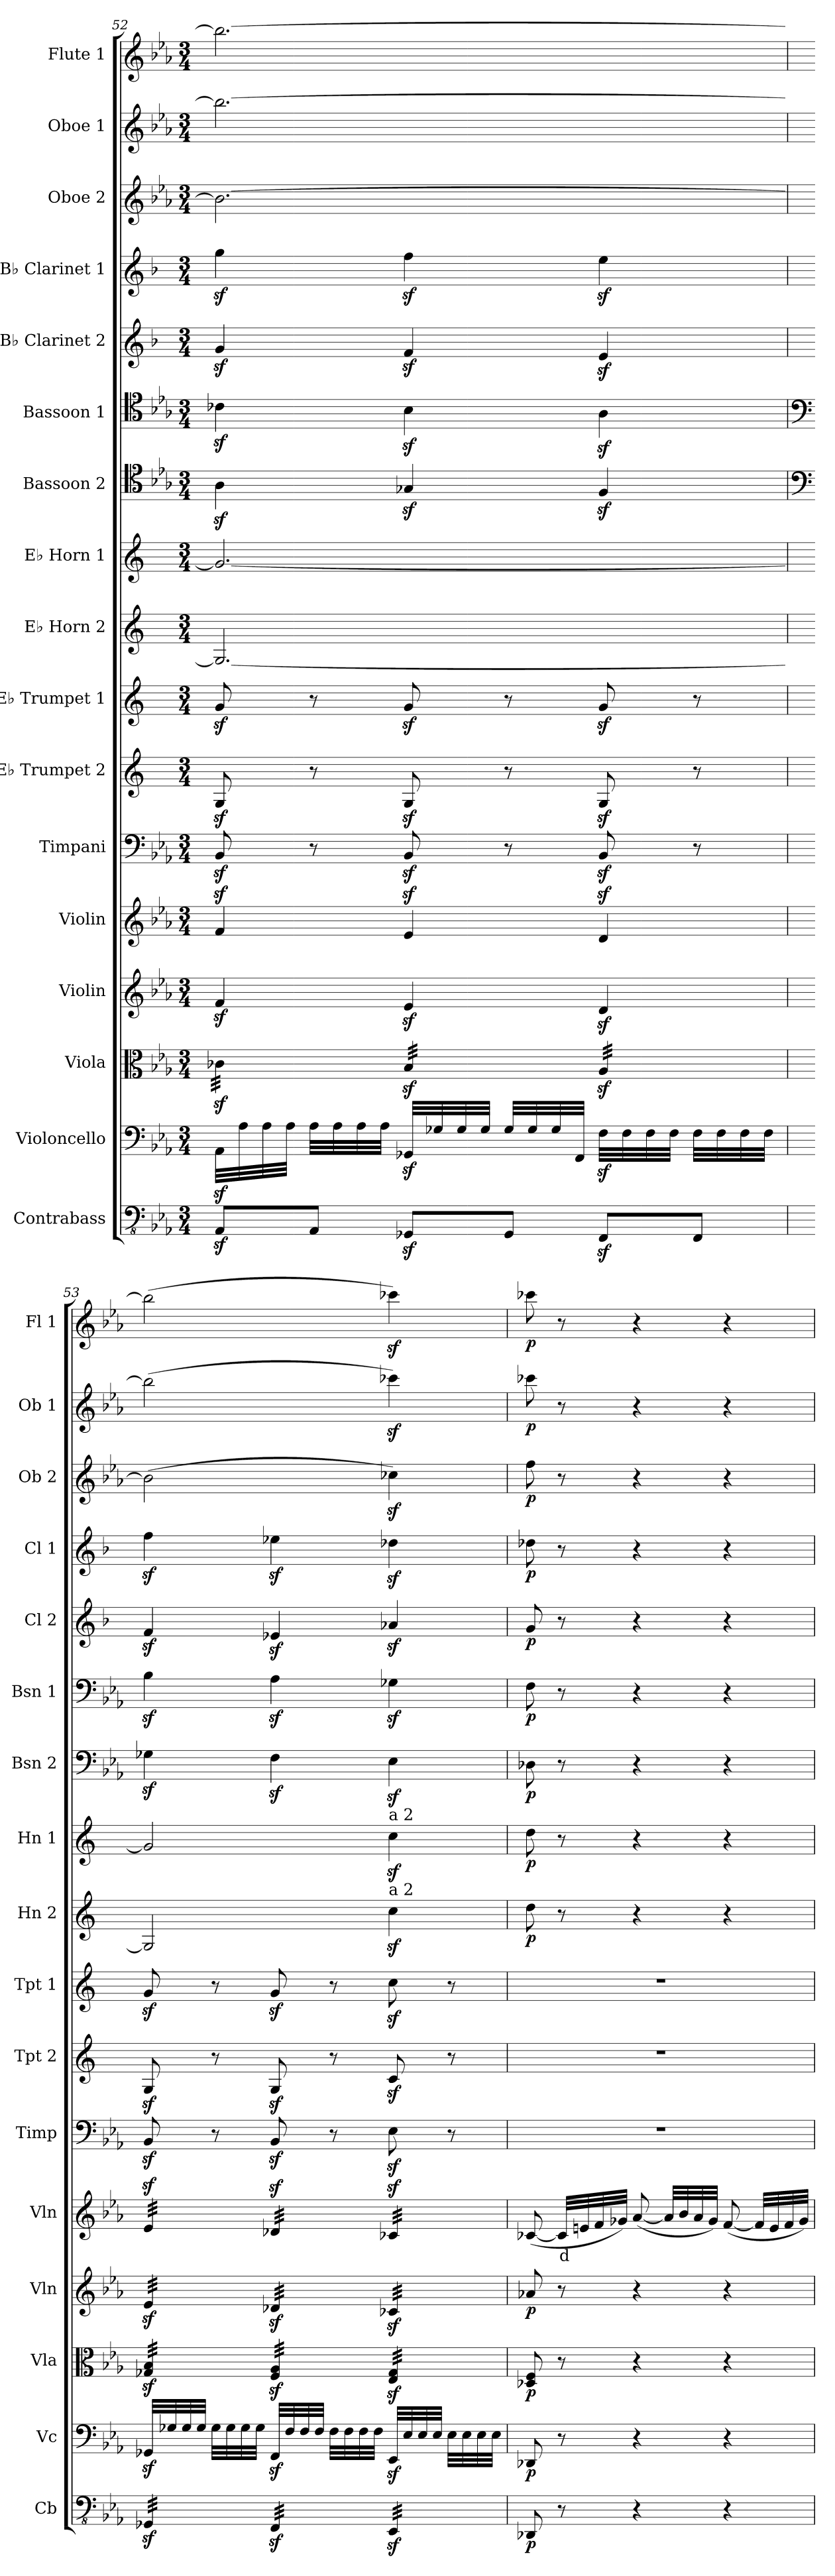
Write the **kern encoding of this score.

**kern	**dynam	**kern	**dynam	**kern	**dynam	**kern	**dynam	**kern	**text	**dynam	**kern	**kern	**kern	**kern	**dynam	**kern	**dynam	**kern	**dynam	**kern	**dynam	**kern	**dynam	**kern	**dynam	**kern	**dynam	**kern	**dynam	**kern	**dynam
*part17	*part17	*part16	*part16	*part15	*part15	*part14	*part14	*part13	*part13	*part13	*part12	*part11	*part10	*part9	*part9	*part8	*part8	*part7	*part7	*part6	*part6	*part5	*part5	*part4	*part4	*part3	*part3	*part2	*part2	*part1	*part1
*staff17	*staff17	*staff16	*staff16	*staff15	*staff15	*staff14	*staff14	*staff13	*staff13	*staff13	*staff12	*staff11	*staff10	*staff9	*staff9	*staff8	*staff8	*staff7	*staff7	*staff6	*staff6	*staff5	*staff5	*staff4	*staff4	*staff3	*staff3	*staff2	*staff2	*staff1	*staff1
*I"Contrabass	*	*I"Violoncello	*	*I"Viola	*	*I"Violin	*	*I"Violin	*	*	*I"Timpani	*I"E♭ Trumpet 2	*I"E♭ Trumpet 1	*I"E♭ Horn 2	*	*I"E♭ Horn 1	*	*I"Bassoon 2	*	*I"Bassoon 1	*	*I"B♭ Clarinet 2	*	*I"B♭ Clarinet 1	*	*I"Oboe 2	*	*I"Oboe 1	*	*I"Flute 1	*
*I'Cb	*	*I'Vc	*	*I'Vla	*	*I'Vln	*	*I'Vln	*	*	*I'Timp	*I'Tpt 2	*I'Tpt 1	*I'Hn 2	*	*I'Hn 1	*	*I'Bsn 2	*	*I'Bsn 1	*	*I'Cl 2	*	*I'Cl 1	*	*I'Ob 2	*	*I'Ob 1	*	*I'Fl 1	*
!!LO:PB:g=z
*clefFv4	*	*clefF4	*	*clefC3	*	*clefG2	*	*clefG2	*	*	*clefF4	*clefG2	*clefG2	*clefG2	*	*clefG2	*	*clefC4	*	*clefC4	*	*clefG2	*	*clefG2	*	*clefG2	*	*clefG2	*	*clefG2	*
*	*	*	*	*	*	*	*	*	*	*	*	*ITrd-2c-3	*ITrd-2c-3	*ITrd5c9	*	*ITrd5c9	*	*	*	*	*	*ITrd1c2	*	*ITrd1c2	*	*	*	*	*	*	*
*k[b-e-a-]	*	*k[b-e-a-]	*	*k[b-e-a-]	*	*k[b-e-a-]	*	*k[b-e-a-]	*	*	*k[b-e-a-]	*k[b-e-a-]	*k[b-e-a-]	*k[b-e-a-]	*	*k[b-e-a-]	*	*k[b-e-a-]	*	*k[b-e-a-]	*	*k[b-e-a-]	*	*k[b-e-a-]	*	*k[b-e-a-]	*	*k[b-e-a-]	*	*k[b-e-a-]	*
*M3/4	*	*M3/4	*	*M3/4	*	*M3/4	*	*M3/4	*	*	*M3/4	*M3/4	*M3/4	*M3/4	*	*M3/4	*	*M3/4	*	*M3/4	*	*M3/4	*	*M3/4	*	*M3/4	*	*M3/4	*	*M3/4	*
=52	=52	=52	=52	=52	=52	=52	=52	=52	=52	=52	=52	=52	=52	=52	=52	=52	=52	=52	=52	=52	=52	=52	=52	=52	=52	=52	=52	=52	=52	=52	=52
*	*	*	*	*tremolo	*	*	*	*	*	*	*	*	*	*	*	*	*	*	*	*	*	*	*	*	*	*	*	*	*	*	*
8AAA-z</L	.	32AA-z<\LLL	.	32c-Xz<\LLL	.	4fz</	.	4fz</	.	.	8BB-z</	8B-z</	8b-z</	2.BB-/_	.	2.B-/_	.	4A-z<\	.	4c-Xz<\	.	4fz</	.	4ffz<\	.	2.b-\_	.	2.bb-\_	.	2.bb-\_	.
.	.	32A-\	.	32c-Xz<\	.	.	.	.	.	.	.	.	.	.	.	.	.	.	.	.	.	.	.	.	.	.	.	.	.	.	.
.	.	32A-\	.	32c-Xz<\	.	.	.	.	.	.	.	.	.	.	.	.	.	.	.	.	.	.	.	.	.	.	.	.	.	.	.
.	.	32A-\JJJ	.	32c-Xz<\	.	.	.	.	.	.	.	.	.	.	.	.	.	.	.	.	.	.	.	.	.	.	.	.	.	.	.
8AAA-/J	.	32A-\LLL	.	32c-Xz<\	.	.	.	.	.	.	8r	8r	8r	.	.	.	.	.	.	.	.	.	.	.	.	.	.	.	.	.	.
.	.	32A-\	.	32c-Xz<\	.	.	.	.	.	.	.	.	.	.	.	.	.	.	.	.	.	.	.	.	.	.	.	.	.	.	.
.	.	32A-\	.	32c-Xz<\	.	.	.	.	.	.	.	.	.	.	.	.	.	.	.	.	.	.	.	.	.	.	.	.	.	.	.
.	.	32A-\JJJ	.	32c-Xz<\JJJ	.	.	.	.	.	.	.	.	.	.	.	.	.	.	.	.	.	.	.	.	.	.	.	.	.	.	.
8GGG-Xz</L	.	32GG-Xz</LLL	.	32B-z</LLL	.	4e-z</	.	4e-z</	.	.	8BB-z</	8B-z</	8b-z</	.	.	.	.	4G-Xz</	.	4B-z<\	.	4e-z</	.	4ee-z<\	.	.	.	.	.	.	.
.	.	32G-X/	.	32B-z</	.	.	.	.	.	.	.	.	.	.	.	.	.	.	.	.	.	.	.	.	.	.	.	.	.	.	.
.	.	32G-/	.	32B-z</	.	.	.	.	.	.	.	.	.	.	.	.	.	.	.	.	.	.	.	.	.	.	.	.	.	.	.
.	.	32G-/JJJ	.	32B-z</	.	.	.	.	.	.	.	.	.	.	.	.	.	.	.	.	.	.	.	.	.	.	.	.	.	.	.
8GGG-/J	.	32G-/LLL	.	32B-z</	.	.	.	.	.	.	8r	8r	8r	.	.	.	.	.	.	.	.	.	.	.	.	.	.	.	.	.	.
.	.	32G-/	.	32B-z</	.	.	.	.	.	.	.	.	.	.	.	.	.	.	.	.	.	.	.	.	.	.	.	.	.	.	.
.	.	32G-/	.	32B-z</	.	.	.	.	.	.	.	.	.	.	.	.	.	.	.	.	.	.	.	.	.	.	.	.	.	.	.
.	.	32FF/JJJ	.	32B-z</JJJ	.	.	.	.	.	.	.	.	.	.	.	.	.	.	.	.	.	.	.	.	.	.	.	.	.	.	.
8FFFz</L	.	32Fz<\LLL	.	32A-z</LLL	.	4dz</	.	4dz</	.	.	8BB-z</	8B-z</	8b-z</	.	.	.	.	4Fz</	.	4A-z<\	.	4dz</	.	4ddz<\	.	.	.	.	.	.	.
.	.	32F\	.	32A-z</	.	.	.	.	.	.	.	.	.	.	.	.	.	.	.	.	.	.	.	.	.	.	.	.	.	.	.
.	.	32F\	.	32A-z</	.	.	.	.	.	.	.	.	.	.	.	.	.	.	.	.	.	.	.	.	.	.	.	.	.	.	.
.	.	32F\JJJ	.	32A-z</	.	.	.	.	.	.	.	.	.	.	.	.	.	.	.	.	.	.	.	.	.	.	.	.	.	.	.
8FFF/J	.	32F\LLL	.	32A-z</	.	.	.	.	.	.	8r	8r	8r	.	.	.	.	.	.	.	.	.	.	.	.	.	.	.	.	.	.
.	.	32F\	.	32A-z</	.	.	.	.	.	.	.	.	.	.	.	.	.	.	.	.	.	.	.	.	.	.	.	.	.	.	.
.	.	32F\	.	32A-z</	.	.	.	.	.	.	.	.	.	.	.	.	.	.	.	.	.	.	.	.	.	.	.	.	.	.	.
.	.	32F\JJJ	.	32A-z</JJJ	.	.	.	.	.	.	.	.	.	.	.	.	.	.	.	.	.	.	.	.	.	.	.	.	.	.	.
=53	=53	=53	=53	=53	=53	=53	=53	=53	=53	=53	=53	=53	=53	=53	=53	=53	=53	=53	=53	=53	=53	=53	=53	=53	=53	=53	=53	=53	=53	=53	=53
*	*	*	*	*	*	*	*	*	*	*	*	*	*	*	*	*	*	*clefF4	*	*clefF4	*	*	*	*	*	*	*	*	*	*	*
*tremolo	*	*	*	*	*	*	*	*	*	*	*	*	*	*	*	*	*	*	*	*	*	*	*	*	*	*	*	*	*	*	*
*	*	*	*	*	*	*tremolo	*	*	*	*	*	*	*	*	*	*	*	*	*	*	*	*	*	*	*	*	*	*	*	*	*
*	*	*	*	*	*	*	*	*tremolo	*	*	*	*	*	*	*	*	*	*	*	*	*	*	*	*	*	*	*	*	*	*	*
32GGG-Xz</LLL	.	32GG-Xz</LLL	.	32G-X/z< 32B-/z<LLL	.	32e-z</LLL	.	32e-z</LLL	.	.	8BB-z</	8B-z</	8b-z</	2BB-/]	.	2B-/]	.	4G-Xz<\	.	4B-z<\	.	4e-z</	.	4ee-z<\	.	(2b-\]	.	(2bb-\]	.	(2bb-\]	.
32GGG-Xz</	.	32G-X/	.	32G-X/z< 32B-/z<	.	32e-z</	.	32e-z</	.	.	.	.	.	.	.	.	.	.	.	.	.	.	.	.	.	.	.	.	.	.	.
32GGG-Xz</	.	32G-/	.	32G-X/z< 32B-/z<	.	32e-z</	.	32e-z</	.	.	.	.	.	.	.	.	.	.	.	.	.	.	.	.	.	.	.	.	.	.	.
32GGG-Xz</	.	32G-/JJJ	.	32G-X/z< 32B-/z<	.	32e-z</	.	32e-z</	.	.	.	.	.	.	.	.	.	.	.	.	.	.	.	.	.	.	.	.	.	.	.
32GGG-Xz</	.	32G-\LLL	.	32G-X/z< 32B-/z<	.	32e-z</	.	32e-z</	.	.	8r	8r	8r	.	.	.	.	.	.	.	.	.	.	.	.	.	.	.	.	.	.
32GGG-Xz</	.	32G-\	.	32G-X/z< 32B-/z<	.	32e-z</	.	32e-z</	.	.	.	.	.	.	.	.	.	.	.	.	.	.	.	.	.	.	.	.	.	.	.
32GGG-Xz</	.	32G-\	.	32G-X/z< 32B-/z<	.	32e-z</	.	32e-z</	.	.	.	.	.	.	.	.	.	.	.	.	.	.	.	.	.	.	.	.	.	.	.
32GGG-Xz</JJJ	.	32G-\JJJ	.	32G-X/z< 32B-/z<JJJ	.	32e-z</JJJ	.	32e-z</JJJ	.	.	.	.	.	.	.	.	.	.	.	.	.	.	.	.	.	.	.	.	.	.	.
32FFFz</LLL	.	32FFz</LLL	.	32F/z< 32A-/z<LLL	.	32d-Xz</LLL	.	32d-Xz</LLL	.	.	8BB-z</	8B-z</	8b-z</	.	.	.	.	4Fz<\	.	4A-z<\	.	4d-Xz</	.	4dd-Xz<\	.	.	.	.	.	.	.
32FFFz</	.	32F/	.	32F/z< 32A-/z<	.	32d-Xz</	.	32d-Xz</	.	.	.	.	.	.	.	.	.	.	.	.	.	.	.	.	.	.	.	.	.	.	.
32FFFz</	.	32F/	.	32F/z< 32A-/z<	.	32d-Xz</	.	32d-Xz</	.	.	.	.	.	.	.	.	.	.	.	.	.	.	.	.	.	.	.	.	.	.	.
32FFFz</	.	32F/JJJ	.	32F/z< 32A-/z<	.	32d-Xz</	.	32d-Xz</	.	.	.	.	.	.	.	.	.	.	.	.	.	.	.	.	.	.	.	.	.	.	.
32FFFz</	.	32F\LLL	.	32F/z< 32A-/z<	.	32d-Xz</	.	32d-Xz</	.	.	8r	8r	8r	.	.	.	.	.	.	.	.	.	.	.	.	.	.	.	.	.	.
32FFFz</	.	32F\	.	32F/z< 32A-/z<	.	32d-Xz</	.	32d-Xz</	.	.	.	.	.	.	.	.	.	.	.	.	.	.	.	.	.	.	.	.	.	.	.
32FFFz</	.	32F\	.	32F/z< 32A-/z<	.	32d-Xz</	.	32d-Xz</	.	.	.	.	.	.	.	.	.	.	.	.	.	.	.	.	.	.	.	.	.	.	.
32FFFz</JJJ	.	32F\JJJ	.	32F/z< 32A-/z<JJJ	.	32d-Xz</JJJ	.	32d-Xz</JJJ	.	.	.	.	.	.	.	.	.	.	.	.	.	.	.	.	.	.	.	.	.	.	.
!	!	!	!	!	!	!	!	!	!	!	!	!	!	!	!	!LO:TX:a:t=a 2	!	!	!	!	!	!	!	!	!	!	!	!	!	!	!
!	!	!	!	!	!	!	!	!	!	!	!	!	!	!LO:TX:a:t=a 2	!	!	!	!	!	!	!	!	!	!	!	!	!	!	!	!	!
32EEE-z</LLL	.	32EE-z</LLL	.	32E-/z< 32G-/z<LLL	.	32c-Xz</LLL	.	32c-Xz</LLL	.	.	8E-z<\	8e-z</	8ee-z<\	4e-z<\	.	4e-z<\	.	4E-z<\	.	4G-Xz<\	.	4g-Xz</	.	4cc-Xz<\	.	4cc-Xz<\)	.	4ccc-Xz<\)	.	4ccc-Xz<\)	.
32EEE-z</	.	32E-/	.	32E-/z< 32G-/z<	.	32c-Xz</	.	32c-Xz</	.	.	.	.	.	.	.	.	.	.	.	.	.	.	.	.	.	.	.	.	.	.	.
32EEE-z</	.	32E-/	.	32E-/z< 32G-/z<	.	32c-Xz</	.	32c-Xz</	.	.	.	.	.	.	.	.	.	.	.	.	.	.	.	.	.	.	.	.	.	.	.
32EEE-z</	.	32E-/JJJ	.	32E-/z< 32G-/z<	.	32c-Xz</	.	32c-Xz</	.	.	.	.	.	.	.	.	.	.	.	.	.	.	.	.	.	.	.	.	.	.	.
32EEE-z</	.	32E-\LLL	.	32E-/z< 32G-/z<	.	32c-Xz</	.	32c-Xz</	.	.	8r	8r	8r	.	.	.	.	.	.	.	.	.	.	.	.	.	.	.	.	.	.
32EEE-z</	.	32E-\	.	32E-/z< 32G-/z<	.	32c-Xz</	.	32c-Xz</	.	.	.	.	.	.	.	.	.	.	.	.	.	.	.	.	.	.	.	.	.	.	.
32EEE-z</	.	32E-\	.	32E-/z< 32G-/z<	.	32c-Xz</	.	32c-Xz</	.	.	.	.	.	.	.	.	.	.	.	.	.	.	.	.	.	.	.	.	.	.	.
32EEE-z</JJJ	.	32E-\JJJ	.	32E-/z< 32G-/z<JJJ	.	32c-Xz</JJJ	.	32c-Xz</JJJ	.	.	.	.	.	.	.	.	.	.	.	.	.	.	.	.	.	.	.	.	.	.	.
*	*	*	*	*	*	*	*	*Xtremolo	*	*	*	*	*	*	*	*	*	*	*	*	*	*	*	*	*	*	*	*	*	*	*
*	*	*	*	*	*	*Xtremolo	*	*	*	*	*	*	*	*	*	*	*	*	*	*	*	*	*	*	*	*	*	*	*	*	*
*	*	*	*	*Xtremolo	*	*	*	*	*	*	*	*	*	*	*	*	*	*	*	*	*	*	*	*	*	*	*	*	*	*	*
*Xtremolo	*	*	*	*	*	*	*	*	*	*	*	*	*	*	*	*	*	*	*	*	*	*	*	*	*	*	*	*	*	*	*
=54	=54	=54	=54	=54	=54	=54	=54	=54	=54	=54	=54	=54	=54	=54	=54	=54	=54	=54	=54	=54	=54	=54	=54	=54	=54	=54	=54	=54	=54	=54	=54
!	!LO:DY:b	!	!LO:DY:b	!	!LO:DY:b	!	!LO:DY:b	!	!	!LO:DY:b	!	!	!	!	!	!	!	!	!	!	!	!	!	!	!	!	!	!	!	!	!
!	!	!	!	!	!	!	!	!	!	!LO:DY:n=1:b	!	!	!	!	!LO:DY:b	!	!LO:DY:b	!	!LO:DY:b	!	!LO:DY:b	!	!LO:DY:b	!	!LO:DY:b	!	!LO:DY:b	!	!LO:DY:b	!	!LO:DY:b
8DDD-X/	p	8DD-X/	p	8D-X/ 8F/	p	8a-X/	p	([8c-X/	.	p other-dynamics	2.r	2.r	2.r	8f\	p	8f\	p	8D-X\	p	8F\	p	8f/	p	8cc-X\	p	8ff\	p	8ccc-X\	p	8ccc-X\	p
!	!	!	!	!	!	!	!	!	!LO:LY:b:color=#FF0000	!	!	!	!	!	!	!	!	!	!	!	!	!	!	!	!	!	!	!	!	!	!
8r	.	8r	.	8r	.	8r	.	32c-/LLL]	d	.	.	.	.	8r	.	8r	.	8r	.	8r	.	8r	.	8r	.	8r	.	8r	.	8r	.
.	.	.	.	.	.	.	.	32en/	.	.	.	.	.	.	.	.	.	.	.	.	.	.	.	.	.	.	.	.	.	.	.
.	.	.	.	.	.	.	.	32f/	.	.	.	.	.	.	.	.	.	.	.	.	.	.	.	.	.	.	.	.	.	.	.
.	.	.	.	.	.	.	.	32g-X/JJJ)	.	.	.	.	.	.	.	.	.	.	.	.	.	.	.	.	.	.	.	.	.	.	.
4r	.	4r	.	4r	.	4r	.	([8a-/	.	.	.	.	.	4r	.	4r	.	4r	.	4r	.	4r	.	4r	.	4r	.	4r	.	4r	.
.	.	.	.	.	.	.	.	32a-/LLL]	.	.	.	.	.	.	.	.	.	.	.	.	.	.	.	.	.	.	.	.	.	.	.
.	.	.	.	.	.	.	.	32b-/	.	.	.	.	.	.	.	.	.	.	.	.	.	.	.	.	.	.	.	.	.	.	.
.	.	.	.	.	.	.	.	32a-/	.	.	.	.	.	.	.	.	.	.	.	.	.	.	.	.	.	.	.	.	.	.	.
.	.	.	.	.	.	.	.	32g-/JJJ)	.	.	.	.	.	.	.	.	.	.	.	.	.	.	.	.	.	.	.	.	.	.	.
4r	.	4r	.	4r	.	4r	.	([8f/	.	.	.	.	.	4r	.	4r	.	4r	.	4r	.	4r	.	4r	.	4r	.	4r	.	4r	.
.	.	.	.	.	.	.	.	32f/LLL]	.	.	.	.	.	.	.	.	.	.	.	.	.	.	.	.	.	.	.	.	.	.	.
.	.	.	.	.	.	.	.	32e/	.	.	.	.	.	.	.	.	.	.	.	.	.	.	.	.	.	.	.	.	.	.	.
.	.	.	.	.	.	.	.	32f/	.	.	.	.	.	.	.	.	.	.	.	.	.	.	.	.	.	.	.	.	.	.	.
.	.	.	.	.	.	.	.	32g-/JJJ)	.	.	.	.	.	.	.	.	.	.	.	.	.	.	.	.	.	.	.	.	.	.	.
=	=	=	=	=	=	=	=	=	=	=	=	=	=	=	=	=	=	=	=	=	=	=	=	=	=	=	=	=	=	=	=
*-	*-	*-	*-	*-	*-	*-	*-	*-	*-	*-	*-	*-	*-	*-	*-	*-	*-	*-	*-	*-	*-	*-	*-	*-	*-	*-	*-	*-	*-	*-	*-
